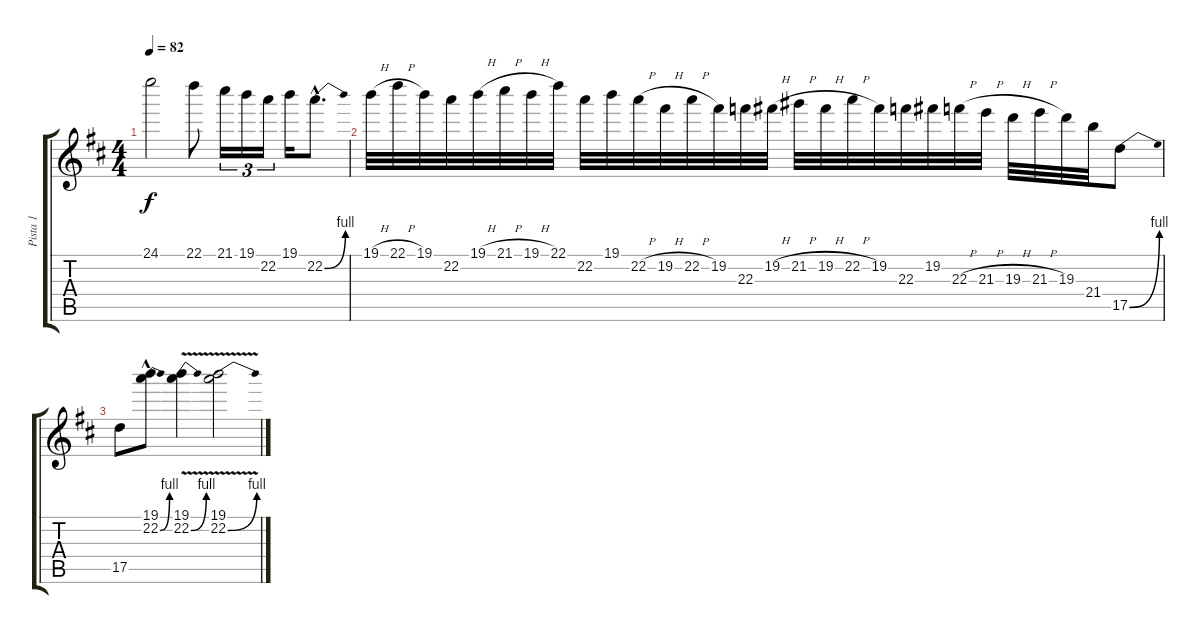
\track ("Pista 1" "Pista 1") {instrument distortionguitar}
\staff {score tabs}
\tuning (E4 B3 G3 D3 A2 E2) {hide}
\ts (4 4)
\tempo 82
\clef g2
\ks d
24.1{t}.2{dy f} 22.1.8 21.1.16{tu (3 2)} 19.1.16{tu (3 2)} 22.2.16{tu (3 2)} 19.1.16 22.2{be (bend 0 0 60 4) hac}.8{d} |
19.1{h}.32 22.1{h}.32 19.1.32 22.2.32 19.1{h}.32 21.1{h}.32 19.1{h}.32 22.1.32 22.2.32 19.1.32 22.2{h}.32 19.2{h}.32 22.2{h}.32 19.2.32 22.3.32 19.2{h}.32 21.2{h}.32 19.2{h}.32 22.2{h}.32 19.2.32 22.3.32 19.2.32 22.3{h}.32 21.3{h}.32 19.3{h}.32 21.3{h}.32 19.3.32 21.4.32 17.5{be (bend 0 0 60 4)}.8 |
17.5.8 (19.1 22.2{be (bend 0 0 60 4) hac}).8 (19.1 22.2{be (bend 0 0 60 4) v}).4 (19.1 22.2{be (bend 0 0 60 4) v}).2
